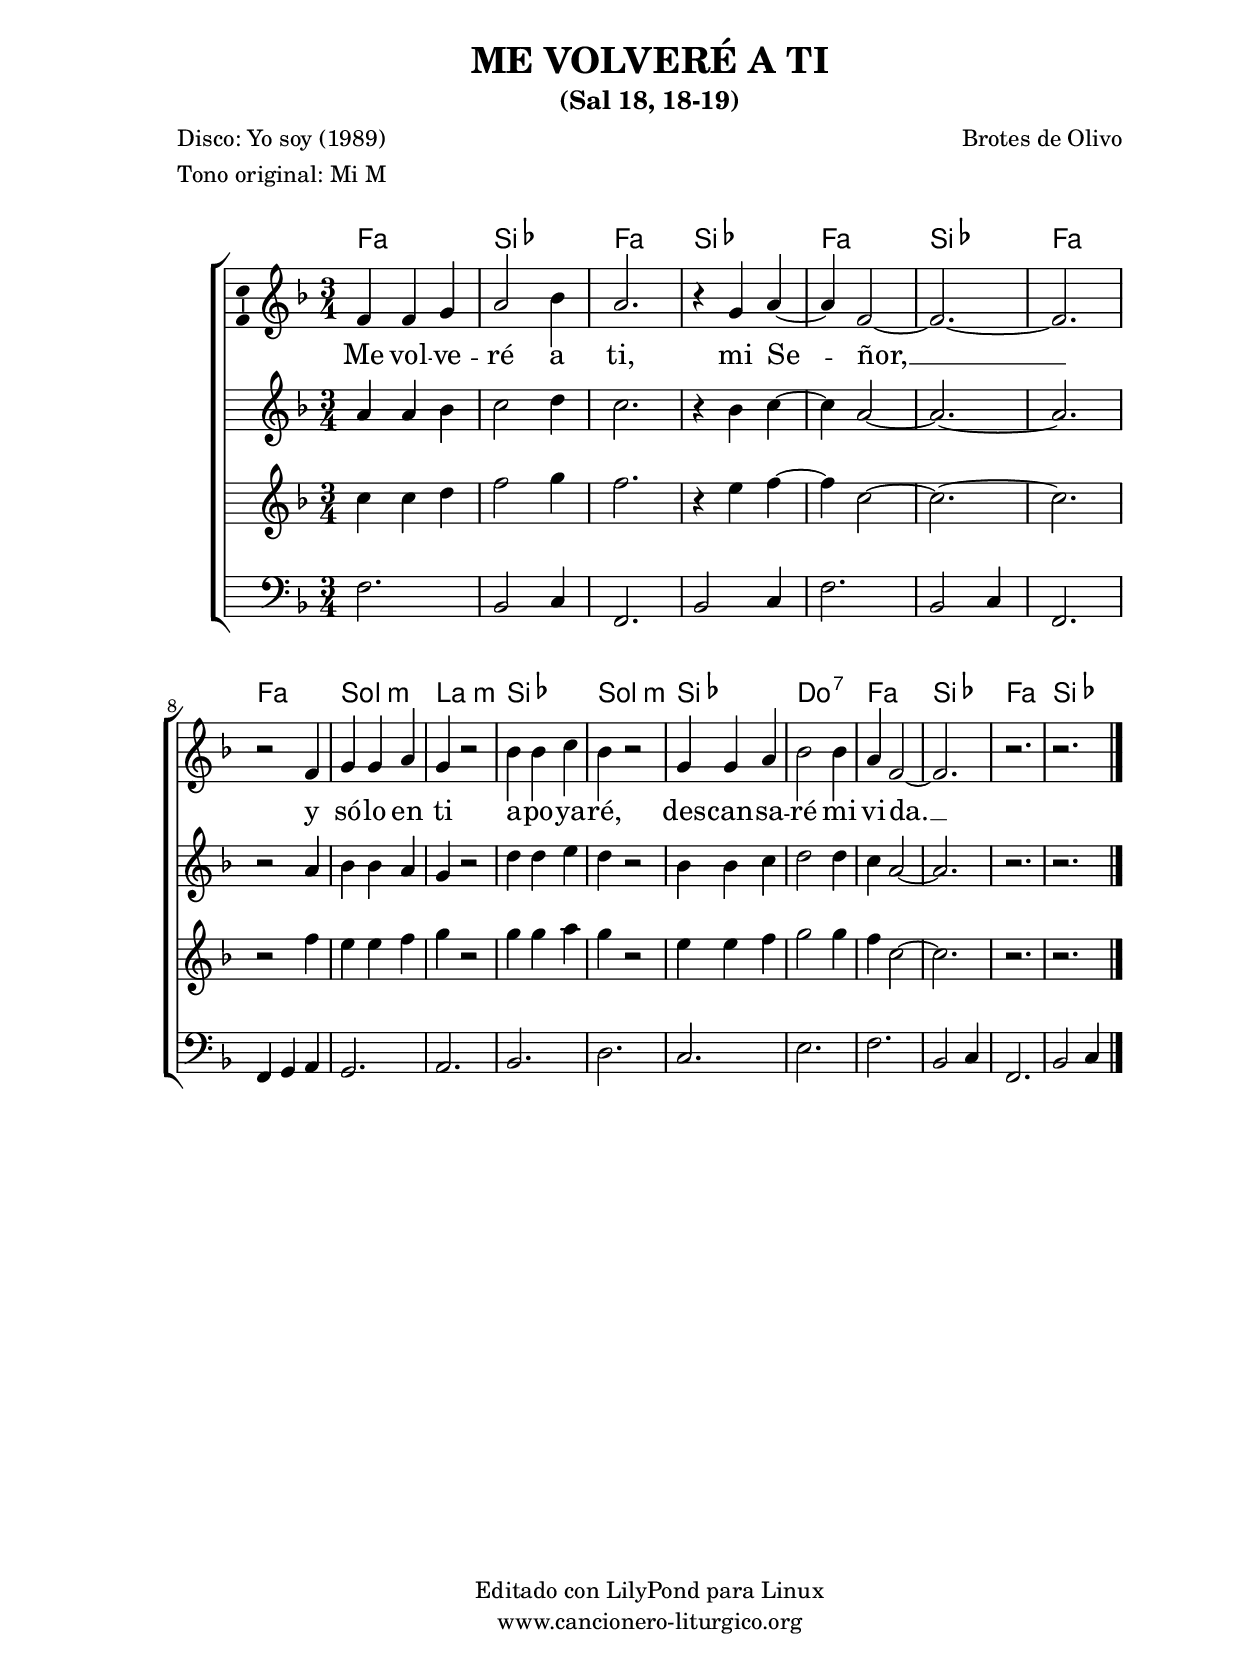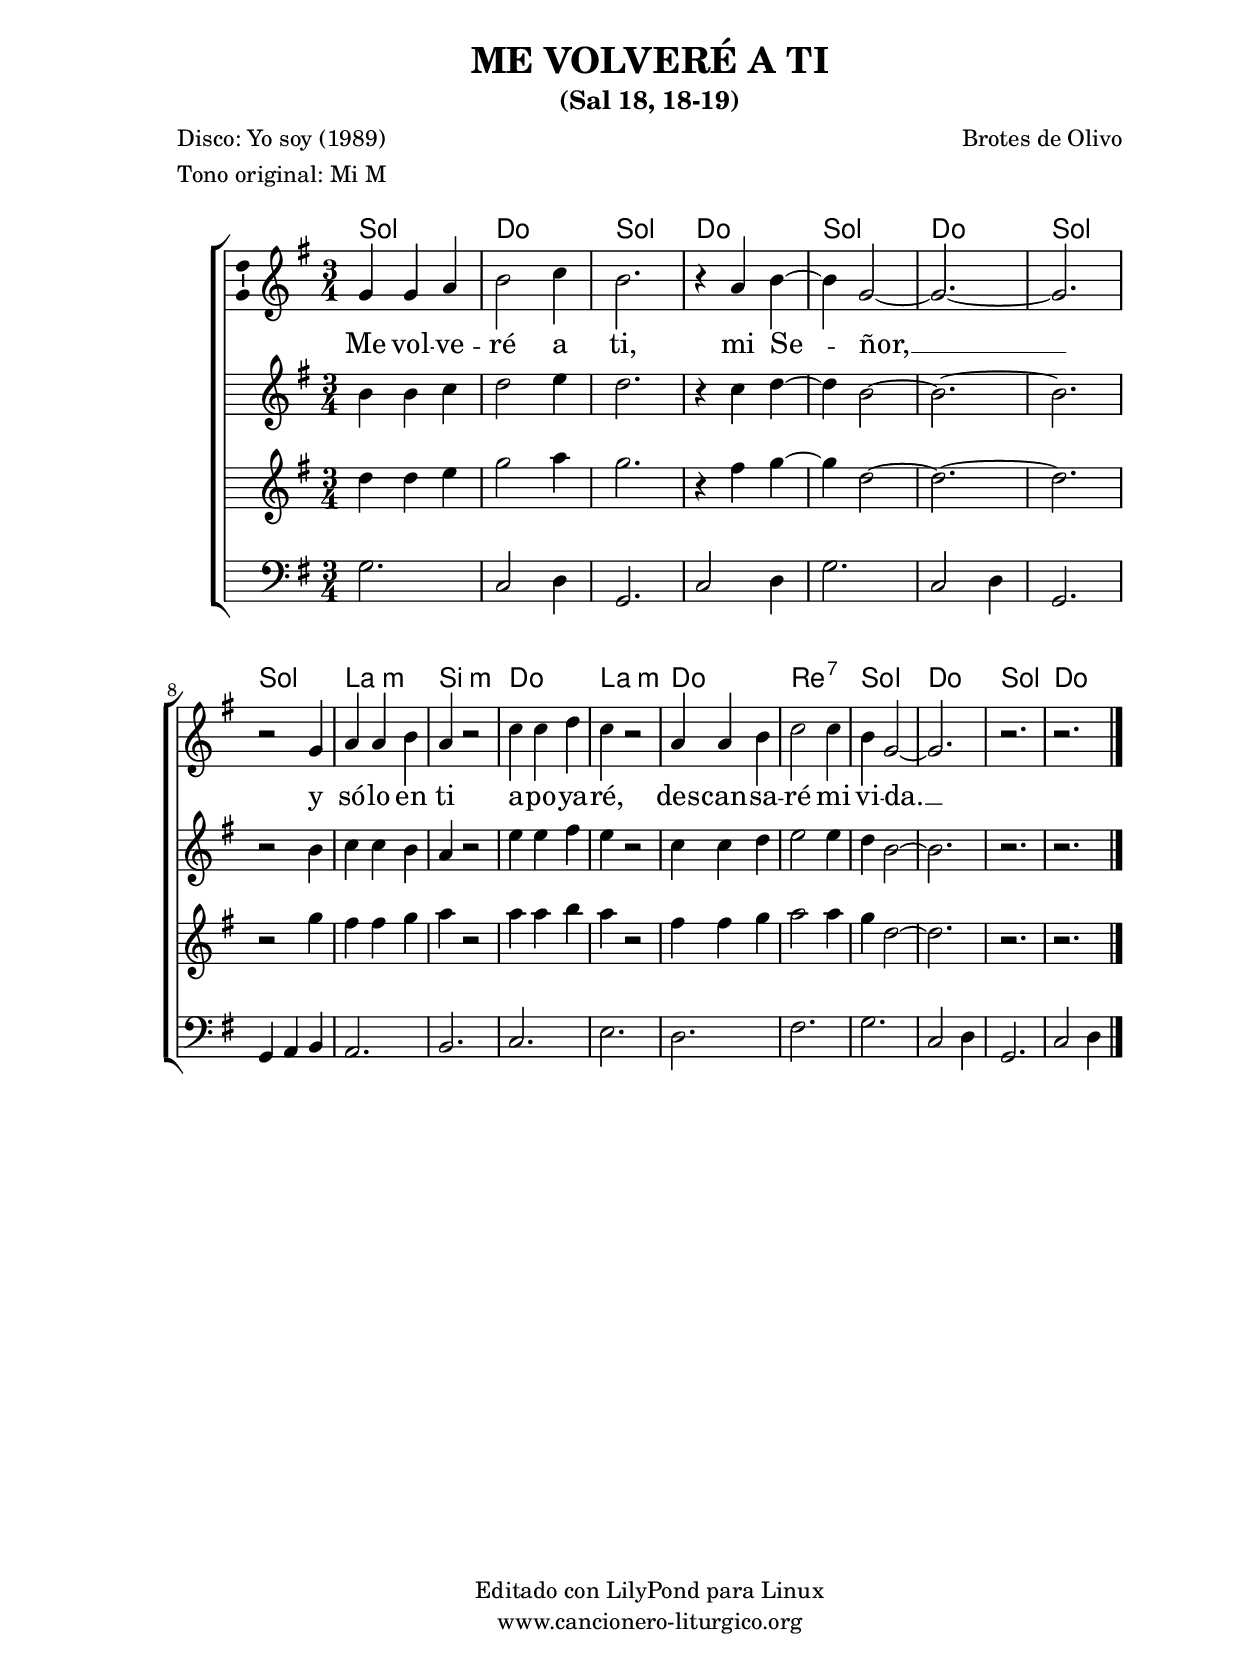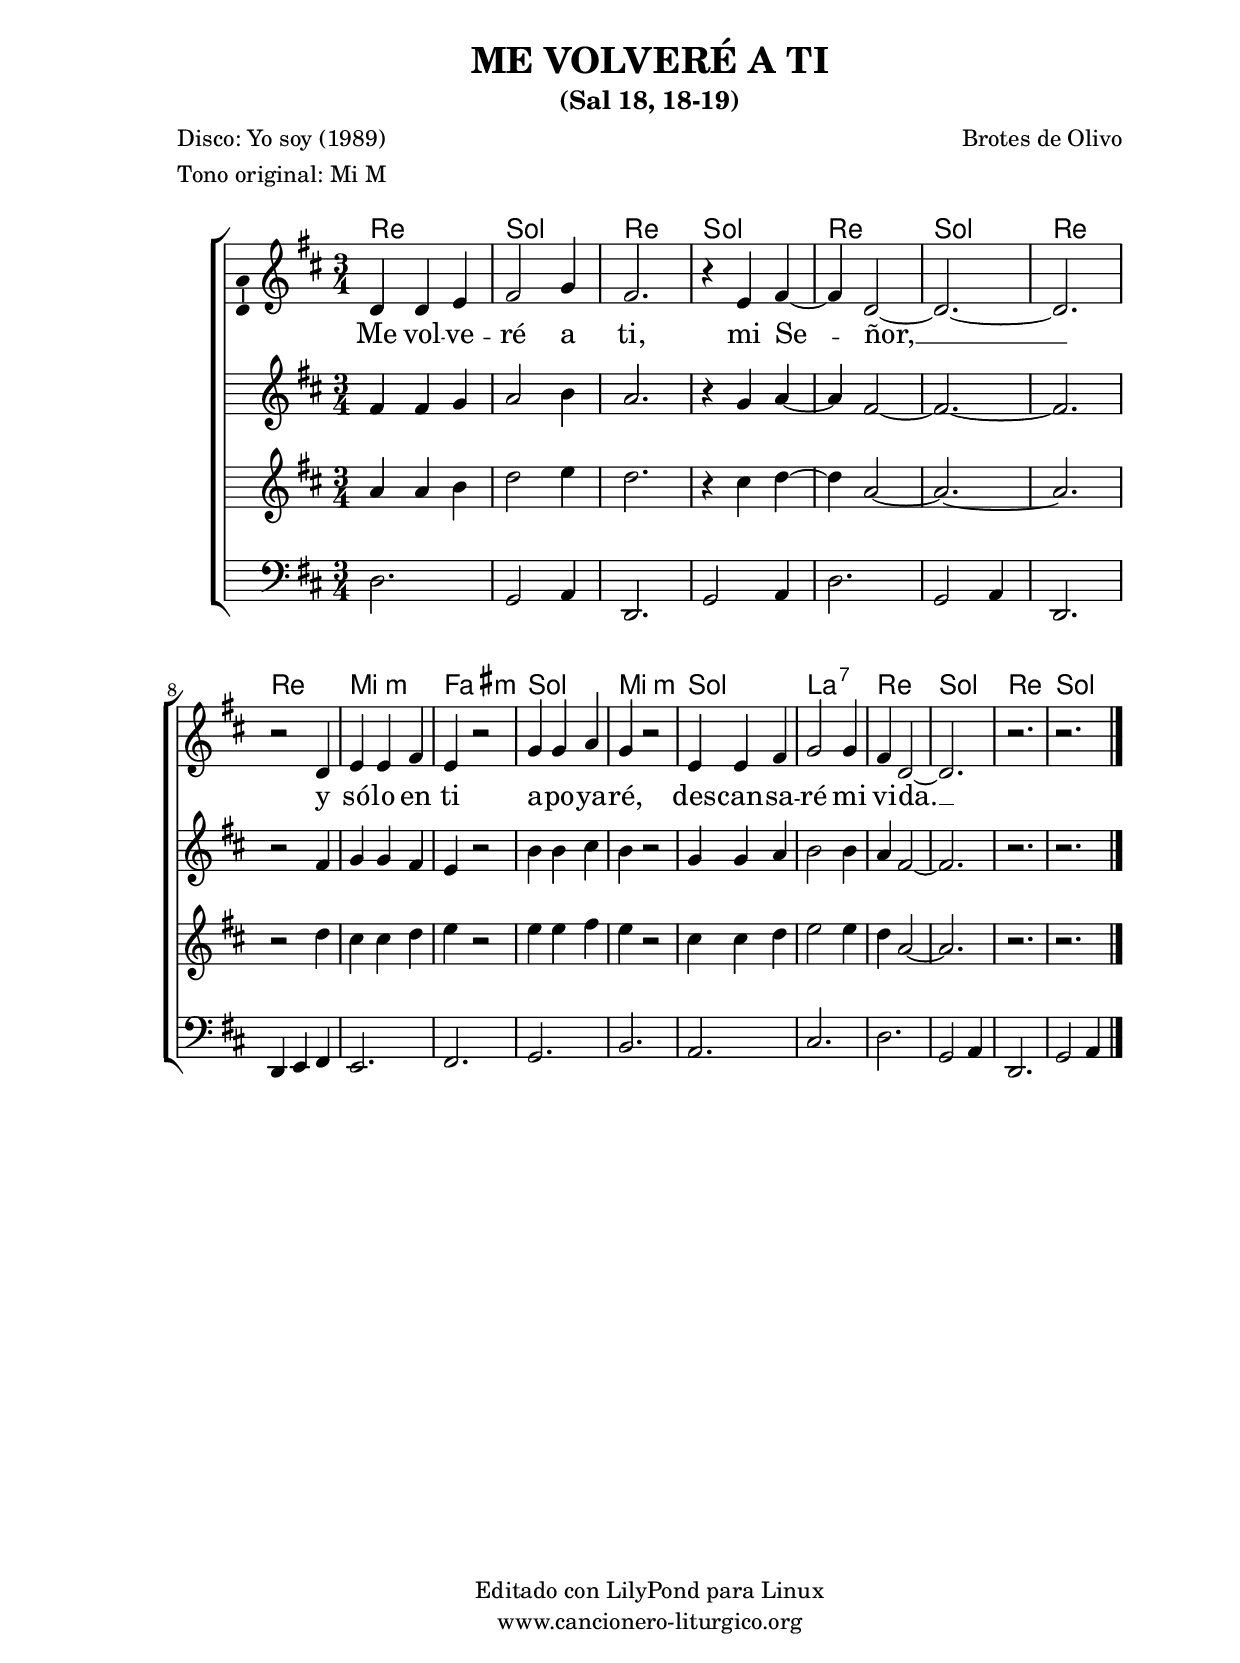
%
%para convertir .midi en .wav:
%timidity filename.midi -Ow -o finename.wav
%
%
%Para convertir de .wav a .mp3:
%lame -h -m j filename.wav
%
%
%para escuchar el midi:
%timidity nombrefichero.midi
%


%versión de lilypond para la que se ha escrito esta partitura:
\version "2.16.0"

	%Tamaño papel
	#(set-default-paper-size "a4")
	%Tamaño partitura
	#(set-global-staff-size 20)
	%No responde al pulsar sobre una nota
	#(ly:set-option 'point-and-click #f)

%parámetros del encabezamiento:
\header {
	title = "ME VOLVERÉ A TI"
	subtitle = "(Sal 18, 18-19)"
	composer = "Brotes de Olivo"
	poet = "Disco: Yo soy (1989)"
	meter = "Tono original: Mi M"
	arranger = ""
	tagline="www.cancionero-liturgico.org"
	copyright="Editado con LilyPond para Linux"
	}

%parámetros asociados al papel:
\paper  {
	oddHeaderMarkup = \markup {\fill-line { \on-the-fly #not-first-page \fromproperty #'header:title \on-the-fly #not-first-page \fromproperty #'header:composer }}
	evenHeaderMarkup = \markup {\fill-line { \fromproperty #'header:composer \fromproperty #'header:title }}
	#(set-paper-size "a4")
	print-page-number = ##f
	first-page-number = 1
	print-first-page-number = ##f
%	head-separation = 3.0 \cm
	top-margin = 2.0 \cm
	bottom-margin = 0.5\cm
%%%	bottom-margin = -2.0\cm
	left-margin = 3.0 \cm
	line-width = 16.0 \cm 
	indent = 8\mm
	interscoreline = 2.\mm
	between-system-space = 15\mm
%	para que las partituras no llenen la hoja:
	ragged-bottom = ##t
%	idem para la última hoja:
	ragged-last-bottom = ##f
%	para que las partituras llenen el ancho del papel:
	ragged-last = ##f
	after-title-space = 2.5 \cm
%page-count=1
%system-count=3

	%Flexible Vertical Spacing
%	markup-markup-spacing =
%	#'((basic-distance . 15) (minimum-distance . 15) (padding . 3))
	markup-system-spacing =
	#'((basic-distance . 15) (minimum-distance . 15) (padding . 3))
	system-system-spacing =
	#'((basic-distance . 15) (minimum-distance . 15) (padding . 3))
	score-system-spacing =
	#'((basic-distance . 15) (minimum-distance . 15) (padding . 5))
%	top-system-spacing = % header
%	#'((basic-distance . 8) (minimum-distance . 0) (padding . 0))
%	top-markup-spacing =
%	#'((basic-distance . 20) (minimum-distance . 20) (padding . 0))
	last-bottom-spacing = % footer
	#'((basic-distance . 5) (minimum-distance . 5) (padding . 0))
%	score-markup-spacing =
%	#'((basic-distance . 16) (minimum-distance . 13) (padding . 0))

	}


%parámetros que afectan a toda la partitura:
global =  {
	%clave de sol (G):
	\clef G
	%armadura:
%%%	\transpose f g
	\transpose e f
	\key e \major
	\tempo 4=150
	\set Score.tempoHideNote = ##t
	}


acordes = {
	\italianChords
	\chordmode {
%%%	\transpose f g
	\transpose e f
{

e2. a e a e a e e fis:m gis:m a fis:m a b:7 e a e a

	}
	}
}

melodia = 

%%%	\transpose f g
	\transpose e f
{
	\relative c'{
	\time 3/4

e4 e fis
gis2 a4
gis2.
r4 fis4 gis~
gis4 e2~
e2.~
e2.

\break

r2 e4
fis4 fis gis
fis4 r2
a4 a b
a4 r2
fis4 fis gis
a2 a4
gis4 e2~
e2.
r2.
r2.

\bar "|."
	}
	}

melodiab = 

%%%	\transpose f g
	\transpose e f
{
	\relative c''{
	\time 3/4

gis4 gis a
b2 cis4
b2.
r4 a4 b~
b4 gis2~
gis2.~
gis2.

\break

r2 gis4
a4 a gis
fis4 r2
cis'4 cis dis
cis4 r2
a4 a b
cis2 cis4
b4 gis2~
gis2.
r2.
r2.

\bar "|."
	}
	}

melodiac = 

%%%	\transpose f g
	\transpose e f
{
	\relative c''{
	\time 3/4

b4 b cis
e2 fis4
e2.
r4 dis4 e~
e4 b2~
b2.~
b2.

\break

r2 e4
dis4 dis e
fis4 r2
fis4 fis gis
fis4 r2
dis4 dis e
fis2 fis4
e4 b2~
b2.
r2.
r2.

\bar "|."
	}
	}

melodiabajo = 

%%%	\transpose f g
	\transpose e f
{
	\relative c{
	\time 3/4

e2.
a,2 b4
e,2.
a2 b4
e2.
a,2 b4
e,2.
e4 fis gis
fis2.
gis2.
a2.
cis2.
b2.
dis2.
e2.
a,2 b4
e,2.
a2 b4

\bar "|."
	}
	}

texto = \lyricmode {

Me vol -- ve -- ré a ti, mi Se -- ñor, __
y só -- lo en ti a -- po -- ya -- ré,
des -- can -- sa -- ré mi vi -- da. __

	}


acordesStaff = \context ChordNames = acordesStaff <<
	\set chordChanges = ##t
	\acordes
	>>


vozStaff = \context Voice = vozStaff
\with {\consists "Ambitus_engraver"}
<<
%	\set Staff.instrumentName = ""
%	\set Staff.shortInstrumentName = ""
%	\set Staff.midiInstrument = #"clarinet"
%	\set Staff.midiInstrument = #"cello"
%	\set Staff.midiInstrument = #"flute"
	\set Staff.midiInstrument = #"electric guitar (jazz)"
%	\set Staff.midiInstrument = #"english horn"
%	\set Staff.midiInstrument = #"violin"
%	\set Staff.midiInstrument = #"glockenspiel"
	\set Staff.midiMinimumVolume = #0.7
	\set Staff.midiMaximumVolume = #0.9
	\global
	\melodia
	>>

vozbStaff = \context Voice = vozbStaff
<<
	\set Staff.instrumentName = ""
	\set Staff.shortInstrumentName = ""
	\override Staff.StaffSymbol #'staff-space = #(magstep -0.35)
	\set Staff.midiInstrument = #"flute"
	\set Staff.midiMinimumVolume = #0.7
	\set Staff.midiMaximumVolume = #0.9
	\global
	\melodiab
	>>

vozcStaff = \context Voice = vozcStaff
<<
	\set Staff.instrumentName = ""
	\set Staff.shortInstrumentName = ""
	\override Staff.StaffSymbol #'staff-space = #(magstep -0.35)
	\set Staff.midiInstrument = #"flute"
	\set Staff.midiMinimumVolume = #0.7
	\set Staff.midiMaximumVolume = #0.9
	\global
	\melodiac
	>>

vozbajoStaff = \context Voice = vozbajoStaff
<<
	\set Staff.instrumentName = ""
	\set Staff.shortInstrumentName = ""
	\override Staff.StaffSymbol #'staff-space = #(magstep -0.35)
	\set Staff.midiInstrument = #"flute"
	\set Staff.midiMinimumVolume = #0.7
	\set Staff.midiMaximumVolume = #0.9
	\global
	%clave de fa (F):
	\clef F
	\melodiabajo
	>>

textoStaff = \context Lyrics = textoStaff <<
	\lyricsto vozStaff \texto
	>>

\book {
	\score {
		\context ChoirStaff {
%			\override StaffGroup.SystemStartBracket #'collapse-height = #1
%			\override Score.SystemStartBar #'collapse-height = #1
			<<
			\acordesStaff
			\vozStaff
			\textoStaff
			\vozbStaff
			\vozcStaff
			\vozbajoStaff
			>>
			}
		\layout {
	    		\context {
				\Lyrics
				\override LyricText #'font-size = #2
				}
	   		 \context {
				\Score
				\override StaffSymbol #'staff-space = #(magstep +3)
				}
			}
		}
	\score {
		\unfoldRepeats
		\context ChoirStaff {
			<<
			\acordesStaff
			\vozStaff
			\vozbStaff
			\vozcStaff
			\vozbajoStaff
			>>
			}
		\midi {
	  		\context {
	  			\Score
				tempoWholesPerMinute = #(ly:make-moment 70 4)
				}
			}
		}
	}



#(define output-suffix "C")
\book {
	\score {
		\context ChoirStaff {
%			\override StaffGroup.SystemStartBracket #'collapse-height = #1
%			\override Score.SystemStartBar #'collapse-height = #1
\transpose c d
			<<
			\acordesStaff
			\vozStaff
			\textoStaff
			\vozbStaff
			\vozcStaff
			\vozbajoStaff
			>>
			}
		\layout {
	    		\context {
				\Lyrics
				\override LyricText #'font-size = #2
				}
	   		 \context {
				\Score
				\override StaffSymbol #'staff-space = #(magstep +3)
				}
			}
		}
	}

#(define output-suffix "S")
\book {
	\score {
		\context ChoirStaff {
%			\override StaffGroup.SystemStartBracket #'collapse-height = #1
%			\override Score.SystemStartBar #'collapse-height = #1
\transpose c a,
			<<
			\acordesStaff
			\vozStaff
			\textoStaff
			\vozbStaff
			\vozcStaff
			\vozbajoStaff
			>>
			}
		\layout {
	    		\context {
				\Lyrics
				\override LyricText #'font-size = #2
				}
	   		 \context {
				\Score
				\override StaffSymbol #'staff-space = #(magstep +3)
				}
			}
		}
	}


